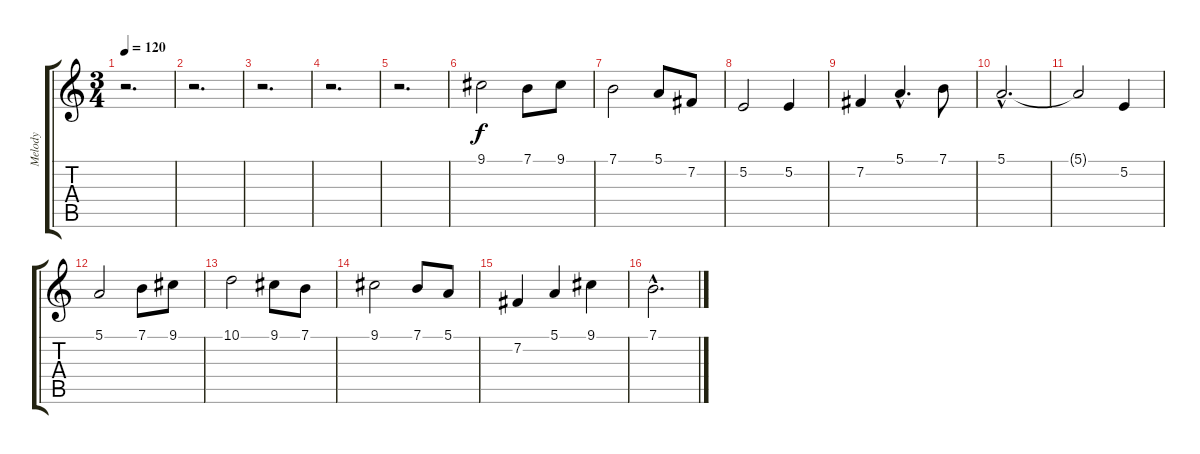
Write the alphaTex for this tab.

\track ("Melody" "Melody") {instrument accordion}
\staff {score tabs}
\tuning (E4 B3 G3 D3 A2 E2) {hide}
\ts (3 4)
\tempo 120
\clef g2
\ks c
r.2{d dy f instrument accordion} |
r.2{d} |
r.2{d} |
r.2{d} |
r.2{d} |
9.1.2 7.1.8 9.1.8 |
7.1.2 5.1.8 7.2.8 |
5.2.2 5.2.4 |
7.2.4 5.1{hac}.4{d} 7.1.8 |
5.1{hac}.2{d} |
5.1{t}.2 5.2.4 |
5.1.2 7.1.8 9.1.8 |
10.1.2 9.1.8 7.1.8 |
9.1.2 7.1.8 5.1.8 |
7.2.4 5.1.4 9.1.4 |
7.1{hac}.2{d}
